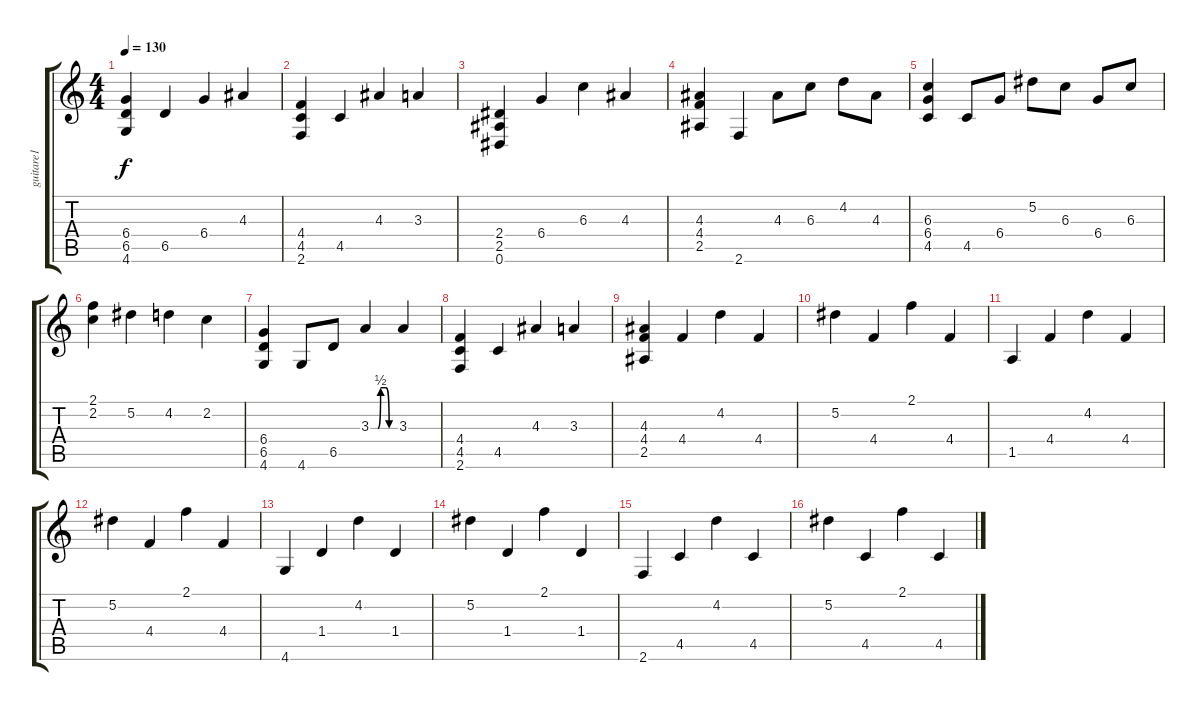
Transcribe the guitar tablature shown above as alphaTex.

\track ("guitare1" "guitare1") {instrument acousticguitarsteel}
\staff {score tabs}
\tuning (Eb4 Bb3 Gb3 Db3 Ab2 Eb2) {hide}
\ts (4 4)
\tempo 130
\clef g2
\ks c
(6.4 6.5 4.6).4{dy f} 6.5.4 6.4.4 4.3.4 |
(4.4 4.5 2.6).4 4.5.4 4.3.4 3.3.4 |
(2.4 2.5 0.6).4 6.4.4 6.3.4 4.3.4 |
(4.3 4.4 2.5).4 2.6.4 4.3.8 6.3.8 4.2.8 4.3.8 |
(6.3 6.4 4.5).4 4.5.8 6.4.8 5.2.8 6.3.8 6.4.8 6.3.8 |
(2.1 2.2).4 5.2.4 4.2.4 2.2.4 |
(6.4 6.5 4.6).4 4.6.8 6.5.8 3.3{be (custom 0 0 15 0 17 0 24 2 30 2 37 2 45 0 60 0)}.4 3.3.4 |
(4.4 4.5 2.6).4 4.5.4 4.3.4 3.3.4 |
(4.3 4.4 2.5).4 4.4.4 4.2.4 4.4.4 |
5.2.4 4.4.4 2.1.4 4.4.4 |
1.5.4 4.4.4 4.2.4 4.4.4 |
5.2.4 4.4.4 2.1.4 4.4.4 |
4.6.4 1.4.4 4.2.4 1.4.4 |
5.2.4 1.4.4 2.1.4 1.4.4 |
2.6.4 4.5.4 4.2.4 4.5.4 |
5.2.4 4.5.4 2.1.4 4.5.4
